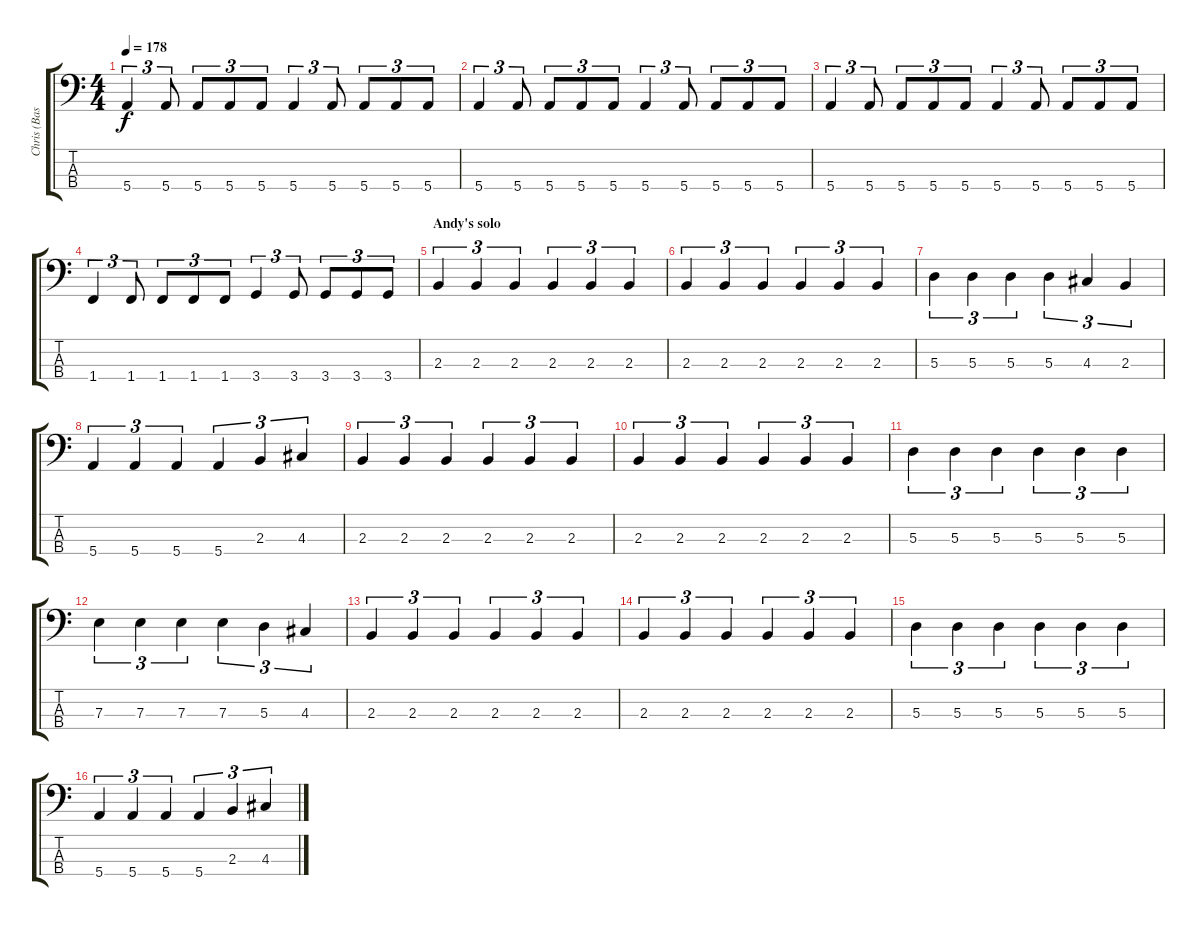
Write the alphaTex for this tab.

\track ("Chris (Bass)" "Chris (Bas") {instrument electricbassfinger}
\staff {score tabs}
\tuning (G2 D2 A1 E1) {hide}
\ts (4 4)
\tempo 178
\clef f4
\ks c
5.4.4{tu (3 2) dy f} 5.4.8{tu (3 2)} 5.4.8{tu (3 2)} 5.4.8{tu (3 2)} 5.4.8{tu (3 2)} 5.4.4{tu (3 2)} 5.4.8{tu (3 2)} 5.4.8{tu (3 2)} 5.4.8{tu (3 2)} 5.4.8{tu (3 2)} |
5.4.4{tu (3 2)} 5.4.8{tu (3 2)} 5.4.8{tu (3 2)} 5.4.8{tu (3 2)} 5.4.8{tu (3 2)} 5.4.4{tu (3 2)} 5.4.8{tu (3 2)} 5.4.8{tu (3 2)} 5.4.8{tu (3 2)} 5.4.8{tu (3 2)} |
5.4.4{tu (3 2)} 5.4.8{tu (3 2)} 5.4.8{tu (3 2)} 5.4.8{tu (3 2)} 5.4.8{tu (3 2)} 5.4.4{tu (3 2)} 5.4.8{tu (3 2)} 5.4.8{tu (3 2)} 5.4.8{tu (3 2)} 5.4.8{tu (3 2)} |
1.4.4{tu (3 2)} 1.4.8{tu (3 2)} 1.4.8{tu (3 2)} 1.4.8{tu (3 2)} 1.4.8{tu (3 2)} 3.4.4{tu (3 2)} 3.4.8{tu (3 2)} 3.4.8{tu (3 2)} 3.4.8{tu (3 2)} 3.4.8{tu (3 2)} |
\section ("" "Andy's solo")
2.3.4{tu (3 2)} 2.3.4{tu (3 2)} 2.3.4{tu (3 2)} 2.3.4{tu (3 2)} 2.3.4{tu (3 2)} 2.3.4{tu (3 2)} |
2.3.4{tu (3 2)} 2.3.4{tu (3 2)} 2.3.4{tu (3 2)} 2.3.4{tu (3 2)} 2.3.4{tu (3 2)} 2.3.4{tu (3 2)} |
5.3.4{tu (3 2)} 5.3.4{tu (3 2)} 5.3.4{tu (3 2)} 5.3.4{tu (3 2)} 4.3.4{tu (3 2)} 2.3.4{tu (3 2)} |
5.4.4{tu (3 2)} 5.4.4{tu (3 2)} 5.4.4{tu (3 2)} 5.4.4{tu (3 2)} 2.3.4{tu (3 2)} 4.3.4{tu (3 2)} |
2.3.4{tu (3 2)} 2.3.4{tu (3 2)} 2.3.4{tu (3 2)} 2.3.4{tu (3 2)} 2.3.4{tu (3 2)} 2.3.4{tu (3 2)} |
2.3.4{tu (3 2)} 2.3.4{tu (3 2)} 2.3.4{tu (3 2)} 2.3.4{tu (3 2)} 2.3.4{tu (3 2)} 2.3.4{tu (3 2)} |
5.3.4{tu (3 2)} 5.3.4{tu (3 2)} 5.3.4{tu (3 2)} 5.3.4{tu (3 2)} 5.3.4{tu (3 2)} 5.3.4{tu (3 2)} |
7.3.4{tu (3 2)} 7.3.4{tu (3 2)} 7.3.4{tu (3 2)} 7.3.4{tu (3 2)} 5.3.4{tu (3 2)} 4.3.4{tu (3 2)} |
2.3.4{tu (3 2)} 2.3.4{tu (3 2)} 2.3.4{tu (3 2)} 2.3.4{tu (3 2)} 2.3.4{tu (3 2)} 2.3.4{tu (3 2)} |
2.3.4{tu (3 2)} 2.3.4{tu (3 2)} 2.3.4{tu (3 2)} 2.3.4{tu (3 2)} 2.3.4{tu (3 2)} 2.3.4{tu (3 2)} |
5.3.4{tu (3 2)} 5.3.4{tu (3 2)} 5.3.4{tu (3 2)} 5.3.4{tu (3 2)} 5.3.4{tu (3 2)} 5.3.4{tu (3 2)} |
5.4.4{tu (3 2)} 5.4.4{tu (3 2)} 5.4.4{tu (3 2)} 5.4.4{tu (3 2)} 2.3.4{tu (3 2)} 4.3.4{tu (3 2)}
